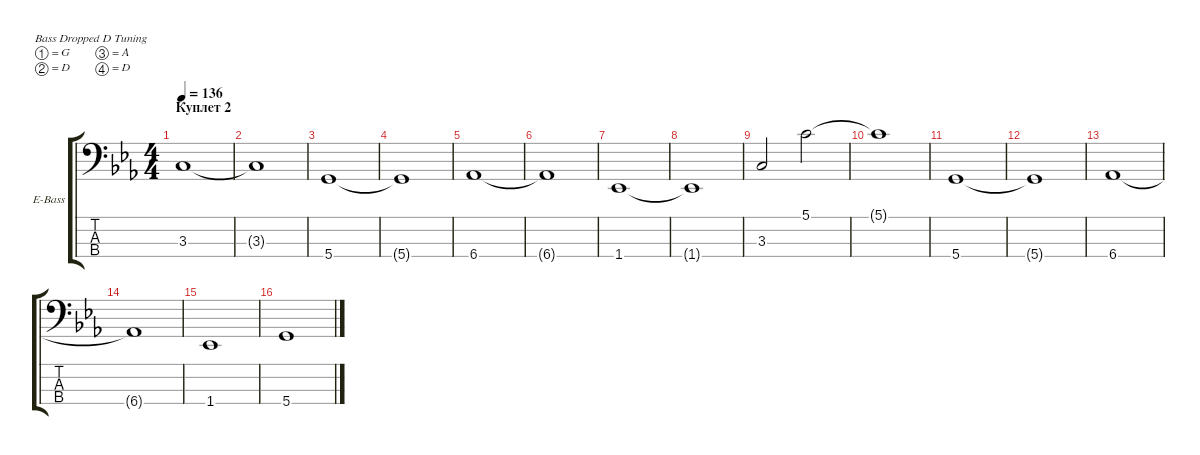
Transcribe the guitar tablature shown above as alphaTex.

\defaultSystemsLayout 4
\hideDynamics
\bracketExtendMode groupsimilarinstruments
\multiTrackTrackNamePolicy allsystems
\firstSystemTrackNameOrientation horizontal
\otherSystemsTrackNameOrientation horizontal
\track ("Electric Bass" "E-Bass") {instrument electricbassfinger}
\staff {score tabs}
\tuning (G2 D2 A1 D1)
\ts (4 4)
\section ("" "Куплет 2")
\scale
0.201028
\tempo 136
\accidentals auto
\clef f4
\ottava regular
\simile none
\ks cminor
3.3.1{dy f} |
\scale
0.178277 3.3{t}.1 |
\scale
0.229542 5.4.1 |
\scale
0.193966 5.4{t}.1 |
6.4.1 |
6.4{t}.1 |
1.4.1 |
1.4{t}.1 |
3.3.2 5.1.2 |
5.1{t}.1 |
5.4.1 |
5.4{t}.1 |
6.4.1 |
6.4{t}.1 |
1.4.1 |
5.4.1
